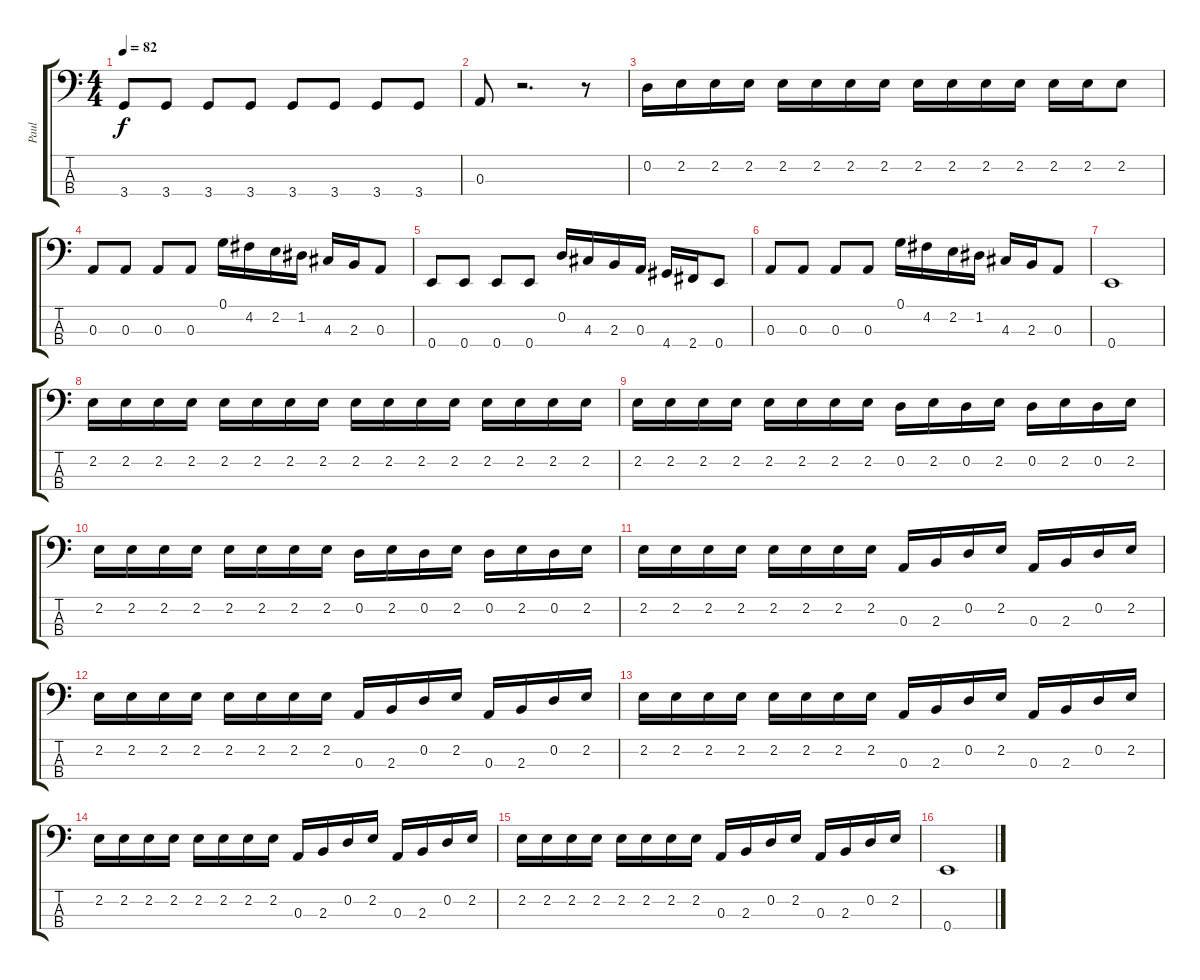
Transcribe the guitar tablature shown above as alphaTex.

\track ("Paul" "Paul") {instrument electricbassfinger}
\staff {score tabs}
\tuning (G2 D2 A1 E1) {hide}
\ts (4 4)
\tempo 82
\clef f4
\ks c
3.4.8{dy f} 3.4.8 3.4.8 3.4.8 3.4.8 3.4.8 3.4.8 3.4.8 |
0.3.8 r.2{d} r.8 |
0.2.16 2.2.16 2.2.16 2.2.16 2.2.16 2.2.16 2.2.16 2.2.16 2.2.16 2.2.16 2.2.16 2.2.16 2.2.16 2.2.16 2.2.8 |
0.3.8 0.3.8 0.3.8 0.3.8 0.1.16 4.2.16 2.2.16 1.2.16 4.3.16 2.3.16 0.3.8 |
0.4.8 0.4.8 0.4.8 0.4.8 0.2.16 4.3.16 2.3.16 0.3.16 4.4.16 2.4.16 0.4.8 |
0.3.8 0.3.8 0.3.8 0.3.8 0.1.16 4.2.16 2.2.16 1.2.16 4.3.16 2.3.16 0.3.8 |
0.4.1 |
2.2.16 2.2.16 2.2.16 2.2.16 2.2.16 2.2.16 2.2.16 2.2.16 2.2.16 2.2.16 2.2.16 2.2.16 2.2.16 2.2.16 2.2.16 2.2.16 |
2.2.16 2.2.16 2.2.16 2.2.16 2.2.16 2.2.16 2.2.16 2.2.16 0.2.16 2.2.16 0.2.16 2.2.16 0.2.16 2.2.16 0.2.16 2.2.16 |
2.2.16 2.2.16 2.2.16 2.2.16 2.2.16 2.2.16 2.2.16 2.2.16 0.2.16 2.2.16 0.2.16 2.2.16 0.2.16 2.2.16 0.2.16 2.2.16 |
2.2.16 2.2.16 2.2.16 2.2.16 2.2.16 2.2.16 2.2.16 2.2.16 0.3.16 2.3.16 0.2.16 2.2.16 0.3.16 2.3.16 0.2.16 2.2.16 |
2.2.16 2.2.16 2.2.16 2.2.16 2.2.16 2.2.16 2.2.16 2.2.16 0.3.16 2.3.16 0.2.16 2.2.16 0.3.16 2.3.16 0.2.16 2.2.16 |
2.2.16 2.2.16 2.2.16 2.2.16 2.2.16 2.2.16 2.2.16 2.2.16 0.3.16 2.3.16 0.2.16 2.2.16 0.3.16 2.3.16 0.2.16 2.2.16 |
2.2.16 2.2.16 2.2.16 2.2.16 2.2.16 2.2.16 2.2.16 2.2.16 0.3.16 2.3.16 0.2.16 2.2.16 0.3.16 2.3.16 0.2.16 2.2.16 |
2.2.16 2.2.16 2.2.16 2.2.16 2.2.16 2.2.16 2.2.16 2.2.16 0.3.16 2.3.16 0.2.16 2.2.16 0.3.16 2.3.16 0.2.16 2.2.16 |
0.4.1
